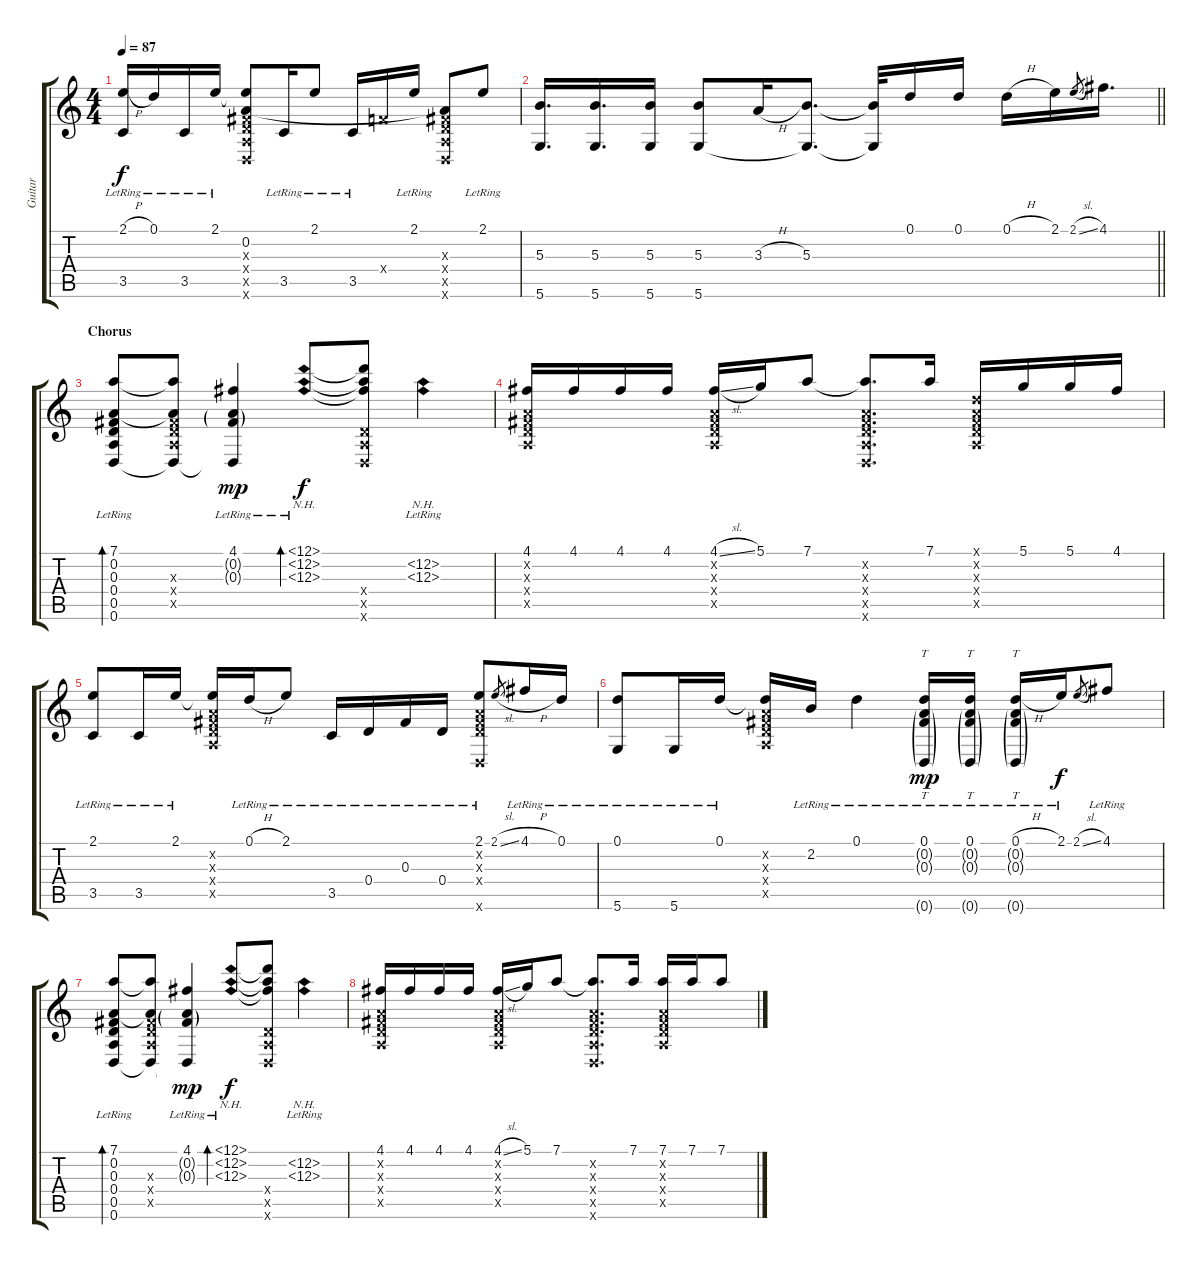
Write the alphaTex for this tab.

\track ("Guitar" "Guitar") {instrument acousticguitarsteel}
\staff {score tabs}
\tuning (D4 A3 Gb3 D3 A2 D2) {hide}
\ts (4 4)
\tempo 87
\clef g2
\ks c
(2.1{h lr} 3.5{lr}).16{dy f} 0.1{lr}.16 3.5{lr}.16 2.1{lr}.16 (2.1{t} 0.2{t} 0.3{x} 0.4{x} 0.5{x} 0.6{x}).8 3.5{lr}.16 2.1{lr}.8 3.5{lr}.16 3.4{x}.16 2.1{lr}.16 (0.2{t} 0.3{x} 0.4{x} 0.5{x} 0.6{x}).8 2.1{lr}.8 |
\barLineRight lightlight
(5.3 5.6).16{d} (5.3 5.6).16{d} (5.3 5.6).16 (5.3 5.6).8 3.3{h}.16 (5.3 5.6{t}).8{d} (5.3{t} 5.6{t}).32 0.1.16 0.1.16 0.1{h}.16 2.1.16 2.1{sl}.8{gr} 4.1.16{d} |
\section ("" "Chorus")
(7.1{lr} 0.2{lr} 0.3{lr} 0.4{lr} 0.5{lr} 0.6{lr}).8{bd 30} (7.1{t} 0.2{t} 0.3{x} 0.4{x} 0.5{x} 0.6{t}).8 (4.1{lr} 0.2{g lr} 0.3{g lr} 0.6{t}).4{dy mp} (12.1{nh lr} 12.2{nh lr} 12.3{nh lr}).8{bd 240 dy f} (12.1{t} 12.2{t} 12.3{t} 0.4{x} 0.5{x} 0.6{x}).8 (12.2{nh lr} 12.3{nh lr}).4 |
(4.1 0.2{x} 0.3{x} 0.4{x} 0.5{x}).16 4.1.16 4.1.16 4.1.16 (4.1{sl} 0.2{x} 0.3{x} 0.4{x} 0.5{x}).16 5.1.16 7.1.8 (7.1{t} 0.2{x} 0.3{x} 0.4{x} 0.5{x} 0.6{x}).8{d} 7.1.16 (0.1{x} 0.2{x} 0.3{x} 0.4{x} 0.5{x}).16 5.1.16 5.1.16 4.1.16 |
(2.1{lr} 3.5{lr}).8 3.5{lr}.16 2.1{lr}.16 (2.1{t} 0.2{x} 0.3{x} 0.4{x} 0.5{x}).16 0.1{h lr}.16 2.1{lr}.8 3.5{lr}.16 0.4{lr}.16 0.3{lr}.16 0.4{lr}.16 (2.1{lr} 0.2{x} 0.3{x} 0.4{x} 0.6{x}).8 2.1{sl}.8{gr} 4.1{h lr}.16 0.1{lr}.16 |
(0.1{lr} 5.6{lr}).8 5.6{lr}.16 0.1{lr}.16 (0.1{t} 0.2{x} 0.3{x} 0.4{x} 0.5{x}).16 2.2{lr}.16 0.1{lr}.4 (0.1{lr} 0.2{g lr} 0.3{g lr} 0.6{g}).16{tt dy mp} (0.1{lr} 0.2{g lr} 0.3{g lr} 0.6{g}).16{tt} (0.1{h lr} 0.2{g lr} 0.3{g lr} 0.6{g}).16{tt} 2.1{lr}.16{dy f} 2.1{sl}.8{gr} 4.1{lr}.8 |
(7.1{lr} 0.2{lr} 0.3{lr} 0.4{lr} 0.5{lr} 0.6{lr}).8{bd 30} (7.1{t} 0.2{t} 0.3{x} 0.4{x} 0.5{x} 0.6{t}).8 (4.1{lr} 0.2{g lr} 0.3{g lr} 0.6{t}).4{dy mp} (12.1{nh lr} 12.2{nh lr} 12.3{nh lr}).8{bd 240 dy f} (12.1{t} 12.2{t} 12.3{t} 0.4{x} 0.5{x} 0.6{x}).8 (12.2{nh lr} 12.3{nh lr}).4 |
(4.1 0.2{x} 0.3{x} 0.4{x} 0.5{x}).16 4.1.16 4.1.16 4.1.16 (4.1{sl} 0.2{x} 0.3{x} 0.4{x} 0.5{x}).16 5.1.16 7.1.8 (7.1{t} 0.2{x} 0.3{x} 0.4{x} 0.5{x} 0.6{x}).8{d} 7.1.16 (7.1 0.2{x} 0.3{x} 0.4{x} 0.5{x}).16 7.1.16 7.1.8
